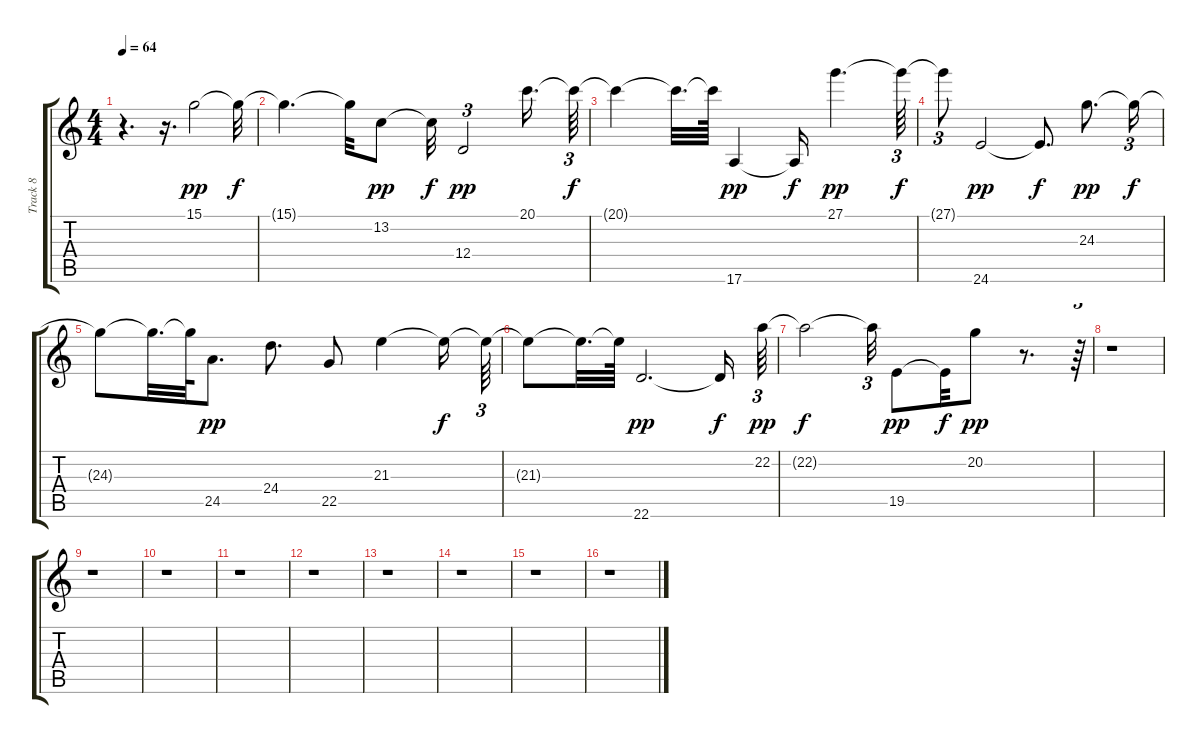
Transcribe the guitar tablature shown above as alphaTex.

\track ("Track 8" "Track 8") {instrument seashore}
\staff {score tabs}
\tuning (E4 B3 G3 D3 A2 E2) {hide}
\ts (4 4)
\tempo 64
\clef g2
\ks c
r.4{d dy pp} r.16{d} 15.1.2 15.1{t}.32{dy f} |
15.1{t}.4{d} 15.1{t}.32 13.2.8{dy pp} 13.2{t}.32{dy f} 12.4.2{tu (3 2) dy pp} 20.1.16{d} 20.1{t}.64{tu (3 2) dy f} |
20.1{t}.4 20.1{t}.32{d} 20.1{t}.64 17.6.4{dy pp} 17.6{t}.16{dy f} 27.1.4{d dy pp} 27.1{t}.64{tu (3 2) dy f} |
27.1{t}.8{tu (3 2)} 24.6.2{dy pp} 24.6{t}.8{d dy f} 24.3.8{d dy pp} 24.3{t}.16{tu (3 2) dy f} |
24.3{t}.8 24.3{t}.32{d} 24.3{t}.64 24.5.8{d dy pp} 24.4.8{d} 22.5.8 21.3.4 21.3{t}.16{dy f} 21.3{t}.64{tu (3 2)} |
21.3{t}.8 21.3{t}.32{d} 21.3{t}.64 22.6.2{d dy pp} 22.6{t}.16{dy f} 22.2.64{tu (3 2) dy pp} |
22.2{t}.2{dy f} 22.2{t}.32{tu (3 2)} 19.5.8{dy pp} 19.5{t}.32{dy f} 20.2.8{dy pp} r.8{d} r.64{tu (3 2)} |
r.1 |
r.1 |
r.1 |
r.1 |
r.1 |
r.1 |
r.1 |
r.1 |
r.1
